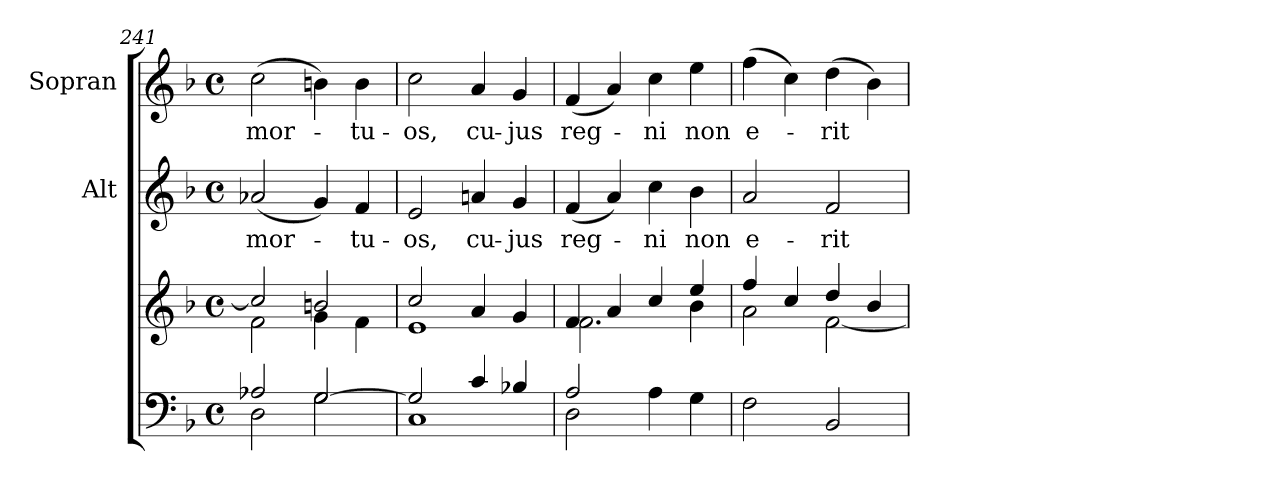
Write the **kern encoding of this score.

**kern	**kern	**kern	**text	**kern	**text
*part3	*part3	*part2	*part2	*part1	*part1
*staff4	*staff3	*staff2	*staff2	*staff1	*staff1
*	*	*I"Alt	*	*I"Sopran	*
*	*	*I'A.	*	*I'S.	*
*clefF4	*clefG2	*clefG2	*	*clefG2	*
*k[b-]	*k[b-]	*k[b-]	*	*k[b-]	*
*F:	*F:	*F:	*	*F:	*
*M4/4	*M4/4	*M4/4	*	*M4/4	*
*met(c)	*met(c)	*met(c)	*	*met(c)	*
=241	=241	=241	=241	=241	=241
*^	*^	*	*	*	*
!	!	!	!	!	!LO:LY:b	!	!LO:LY:b
2A-X/	2D\	2cc/]	2f\	(<2a-X/	mor-	(>2cc\	mor-
[>2G/	2G\	2bn/	4g\	4g/)	.	4bn\)	.
!	!	!	!	!	!LO:LY:b	!	!LO:LY:b
.	.	.	4f\	4f/	-tu-	4b\	-tu-
=242	=242	=242	=242	=242	=242	=242	=242
!	!	!	!	!	!LO:LY:b	!	!LO:LY:b
2G/]	1C	2cc/	1e	2e/	-os,	2cc\	-os,
!	!	!	!	!	!LO:LY:b	!	!LO:LY:b
4c/	.	4a/	.	4an/	cu-	4a/	cu-
!	!	!	!	!	!LO:LY:b	!	!LO:LY:b
4B-X/	.	4g/	.	4g/	-jus	4g/	-jus
=243	=243	=243	=243	=243	=243	=243	=243
!	!	!	!	!	!LO:LY:b	!	!LO:LY:b
2A/	2D\	4f/	2.f\	(<4f/	reg-	(<4f/	reg-
.	.	4a/	.	4a/)	.	4a/)	.
!	!	!	!	!	!LO:LY:b	!	!LO:LY:b
2ryy	4A\	4cc/	.	4cc\	-ni	4cc\	-ni
!	!	!	!	!	!LO:LY:b	!	!LO:LY:b
.	4G\	4ee/	4b-\	4b-\	non	4ee\	non
=244	=244	=244	=244	=244	=244	=244	=244
!	!	!	!	!	!LO:LY:b	!	!LO:LY:b
*v	*v	*	*	*	*	*	*
2F\	4ff/	2a\	2a/	e-	(>4ff\	e-
.	4cc/	.	.	.	4cc\)	.
!	!	!	!	!LO:LY:b	!	!LO:LY:b
2BB-/	4dd/	[<2f\	2f/	-rit	(>4dd\	-rit
.	4b-/	.	.	.	4b-\)	.
*	*v	*v	*	*	*	*
=	=	=	=	=	=
*-	*-	*-	*-	*-	*-
